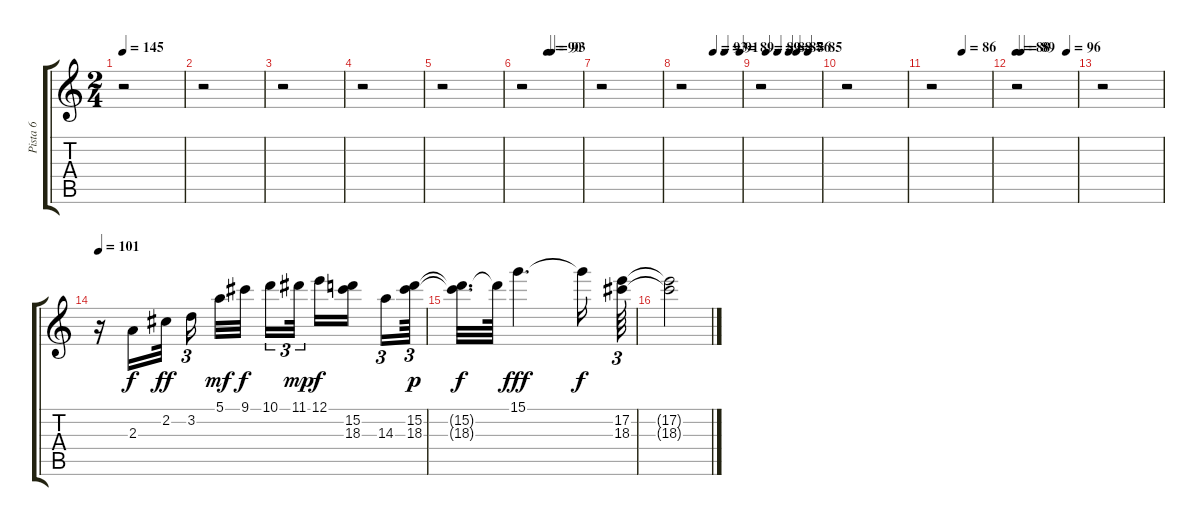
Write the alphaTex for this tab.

\track ("Pista 6" "Pista 6") {instrument distortionguitar}
\staff {score tabs}
\tuning (E4 B3 G3 D3 A2 E2) {hide}
\ts (2 4)
\tempo 145
\clef g2
\ks c
r.2{dy f} |
r.2 |
r.2 |
r.2 |
r.2 |
\tempo (90 0.4375)
\tempo (93 0.5)
r.2 |
r.2 |
\tempo (93 0.5416666666666666)
\tempo (91 0.7291666666666666)
\tempo (89 0.9791666666666666)
r.2 |
\tempo (89 0.10416666666666667)
\tempo (88 0.2916666666666667)
\tempo (87 0.4791666666666667)
\tempo (86 0.6041666666666666)
\tempo (85 0.7916666666666666)
r.2 |
r.2 |
\tempo (86 0.5208333333333334)
r.2 |
\tempo 88
\tempo (89 0.08333333333333333)
\tempo (96 0.8333333333333334)
r.2 |
r.2 |
\tempo 101
r.16 2.3.16{instrument distortionguitar} 2.2.32{dy ff} 3.2.16{tu (3 2)} 5.1.32{dy mf} 9.1.32{dy f} 10.1.16{tu (3 2)} 11.1.32{tu (3 2) dy mp} 12.1.16{dy f} (15.2 18.3).16 14.3.16{tu (3 2)} (15.2 18.3).64{tu (3 2) dy p} |
(15.2{t} 18.3{t}).32{d dy f} 15.2{t}.64 15.1.4{d dy fff} 15.1{t}.16{dy f} (17.2 18.3).64{tu (3 2)} |
(17.2{t} 18.3{t}).2
